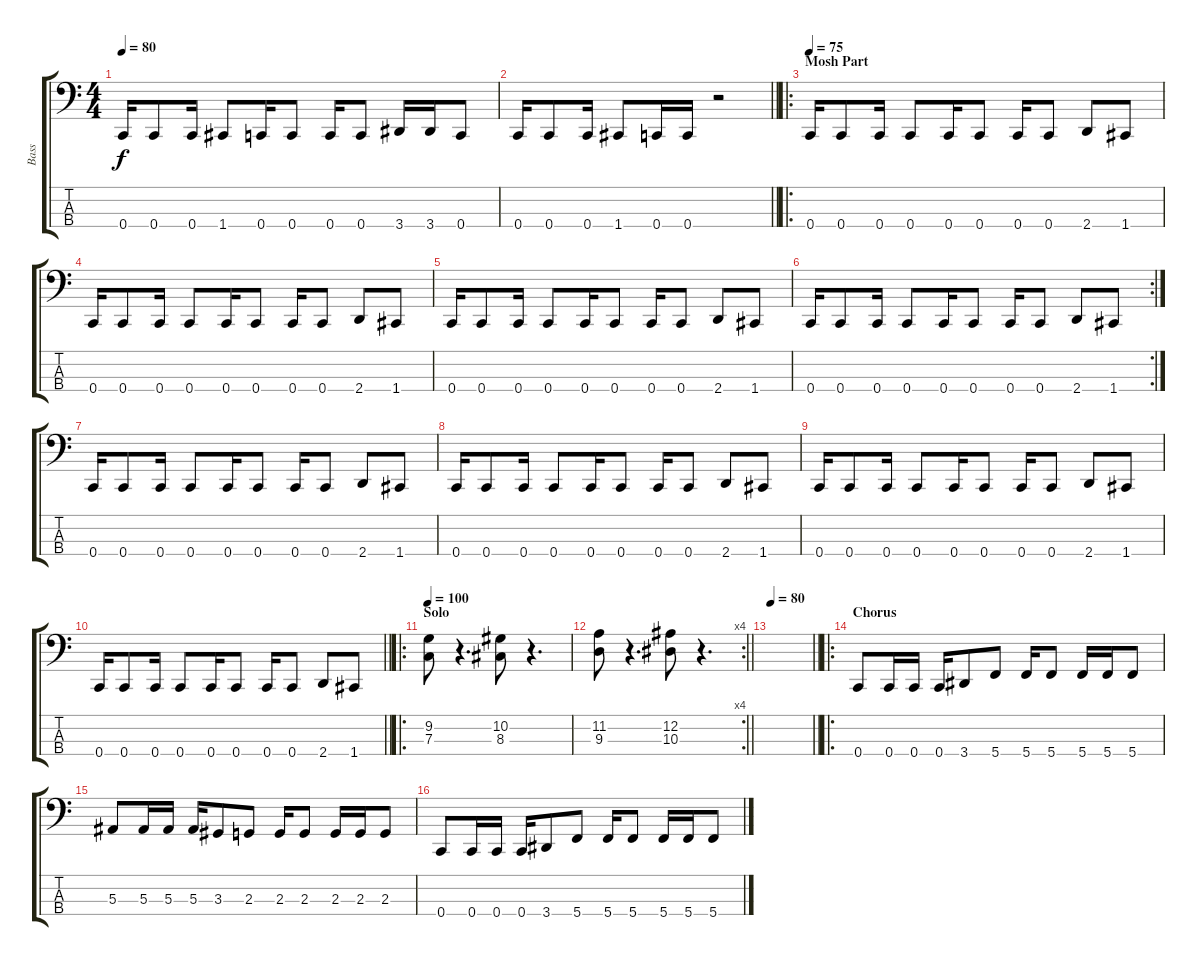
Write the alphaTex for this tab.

\track ("Bass" "Bass") {instrument electricbassfinger}
\staff {score tabs}
\tuning (Eb2 Bb1 F1 C1) {hide}
\ts (4 4)
\tempo 80
\clef f4
\ks c
0.4.16{dy f} 0.4.8 0.4.16 1.4.8 0.4.16 0.4.8 0.4.16 0.4.8 3.4.16 3.4.16 0.4.8 |
\barLineRight lightlight
0.4.16 0.4.8 0.4.16 1.4.8 0.4.16 0.4.16 r.2 |
\ro
\section ("" "Mosh Part")
\tempo 75
0.4.16{volume 7} 0.4.8 0.4.16 0.4.8 0.4.16 0.4.8 0.4.16 0.4.8 2.4.8 1.4.8 |
0.4.16 0.4.8 0.4.16 0.4.8 0.4.16 0.4.8 0.4.16 0.4.8 2.4.8 1.4.8 |
0.4.16 0.4.8 0.4.16 0.4.8 0.4.16 0.4.8 0.4.16 0.4.8 2.4.8 1.4.8 |
\rc 2
0.4.16 0.4.8 0.4.16 0.4.8 0.4.16 0.4.8 0.4.16 0.4.8 2.4.8 1.4.8 |
0.4.16 0.4.8 0.4.16 0.4.8 0.4.16 0.4.8 0.4.16 0.4.8 2.4.8 1.4.8 |
0.4.16 0.4.8 0.4.16 0.4.8 0.4.16 0.4.8 0.4.16 0.4.8 2.4.8 1.4.8 |
0.4.16 0.4.8 0.4.16 0.4.8 0.4.16 0.4.8 0.4.16 0.4.8 2.4.8 1.4.8 |
\barLineRight lightlight
0.4.16 0.4.8 0.4.16 0.4.8 0.4.16 0.4.8 0.4.16 0.4.8 2.4.8 1.4.8 |
\ro
\section ("" "Solo")
\tempo 100
(9.2 7.3).8 r.4{d} (10.2 8.3).8 r.4{d} |
\rc 4
\barLineRight lightlight
(11.2 9.3).8 r.4{d} (12.2 10.3).8 r.4{d} |
\tempo 80
\barLineRight lightlight
|
\ro
\section ("" "Chorus")
0.4.8 0.4.16 0.4.16 0.4.16 3.4.8 5.4.8 5.4.16 5.4.8 5.4.16 5.4.16 5.4.8 |
5.3.8 5.3.16 5.3.16 5.3.16 3.3.8 2.3.8 2.3.16 2.3.8 2.3.16 2.3.16 2.3.8 |
0.4.8 0.4.16 0.4.16 0.4.16 3.4.8 5.4.8 5.4.16 5.4.8 5.4.16 5.4.16 5.4.8
